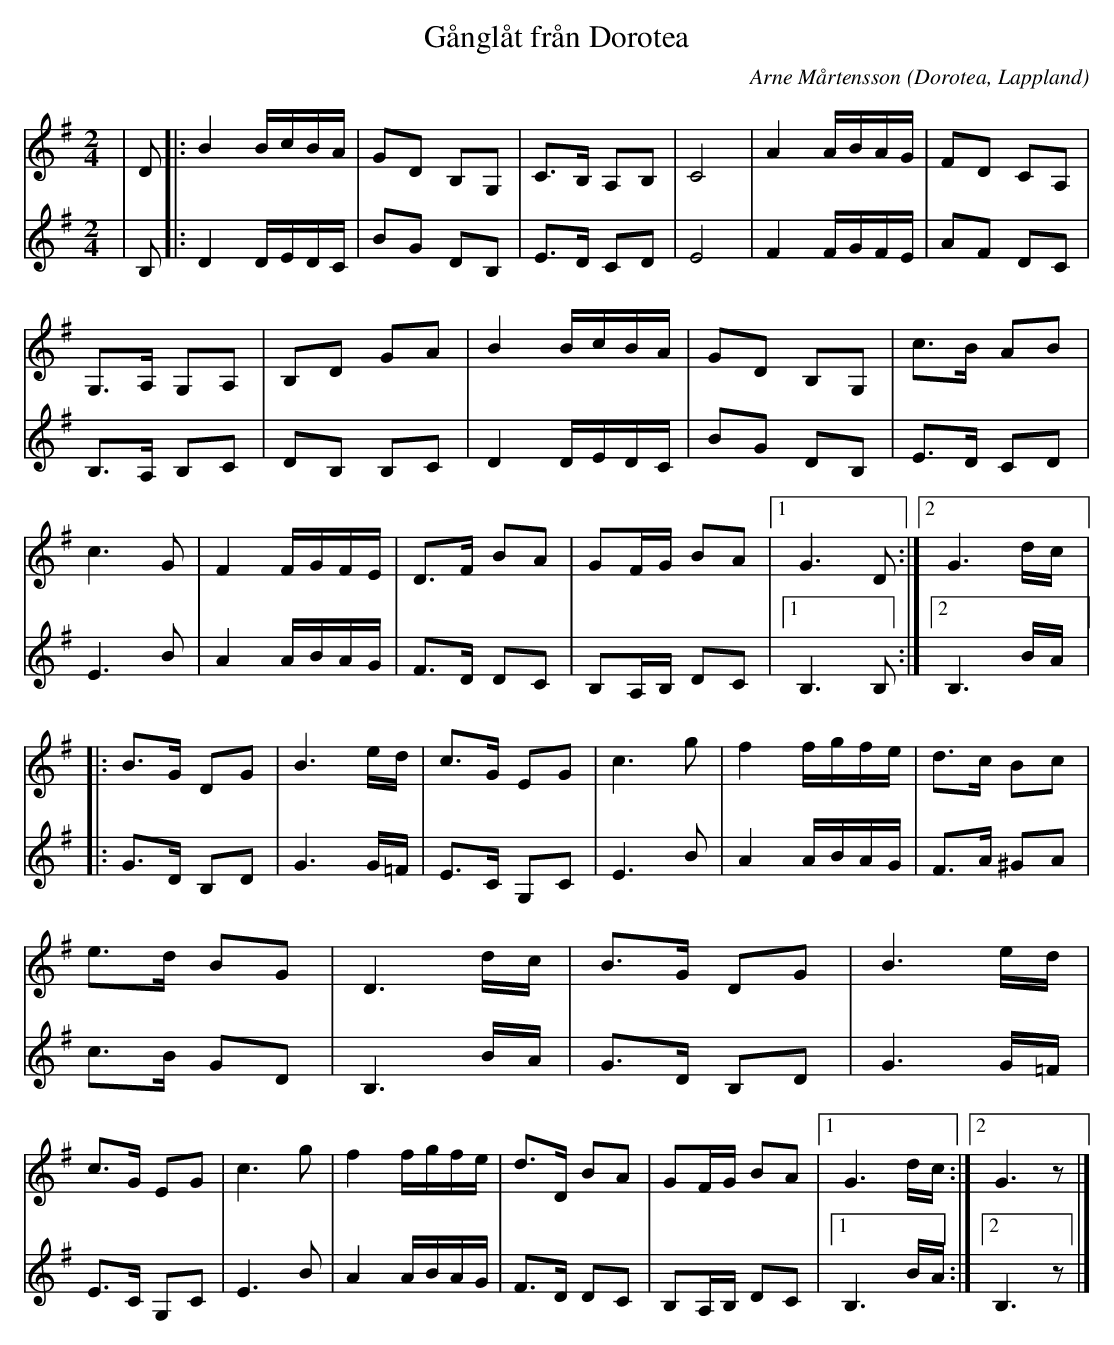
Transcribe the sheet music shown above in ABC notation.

X:1
T:Gånglåt från Dorotea
O:Dorotea, Lappland
C:Arne Mårtensson
M:2/4
L:1/16
K:G
V:1
| D2 |: B4 BcBA | G2D2 B,2G,2 | C3B, A,2B,2| C8 | A4 ABAG | F2D2 C2A,2 | G,3A, G,2A,2 | B,2D2 G2A2 | B4 BcBA | G2D2 B,2G,2 | c3B A2B2 | c6 G2 | F4 FGFE | D3F B2A2| G2FG B2A2 |1 G6 D2:|2 G6 dc |: B3G D2G2 | B6 ed | c3G E2G2 | c6 g2 | f4 fgfe | d3c B2c2 | e3d B2G2 | D6 dc | B3G D2G2 | B6 ed | c3G E2G2 | c6 g2 | f4 fgfe | d3D B2A2 | G2FG B2A2 |1 G6 dc :|2 G6 z2 |]
V:2
| B,2|: D4 DEDC | B2G2 D2B,2 | E3D C2D2 | E8 | F4 FGFE | A2F2 D2C2 | B,3A, B,2C2 | D2B,2 B,2C2 | D4 DEDC | B2G2 D2B,2 | E3D C2D2 | E6 B2 | A4 ABAG | F3D D2C2 | B,2A,B, D2C2 |1 B,6 B,2 :|2B,6 BA |: G3D B,2D2 | G6 G=F | E3C G,2C2 | E6 B2 | A4 ABAG | F3A ^G2A2 | c3B G2D2 | B,6 BA | G3D B,2D2 | G6 G=F | E3C G,2C2 | E6 B2 | A4 ABAG | F3D D2C2 | B,2A,B, D2C2 |1B,6 BA :|2 B,6 z2|]
